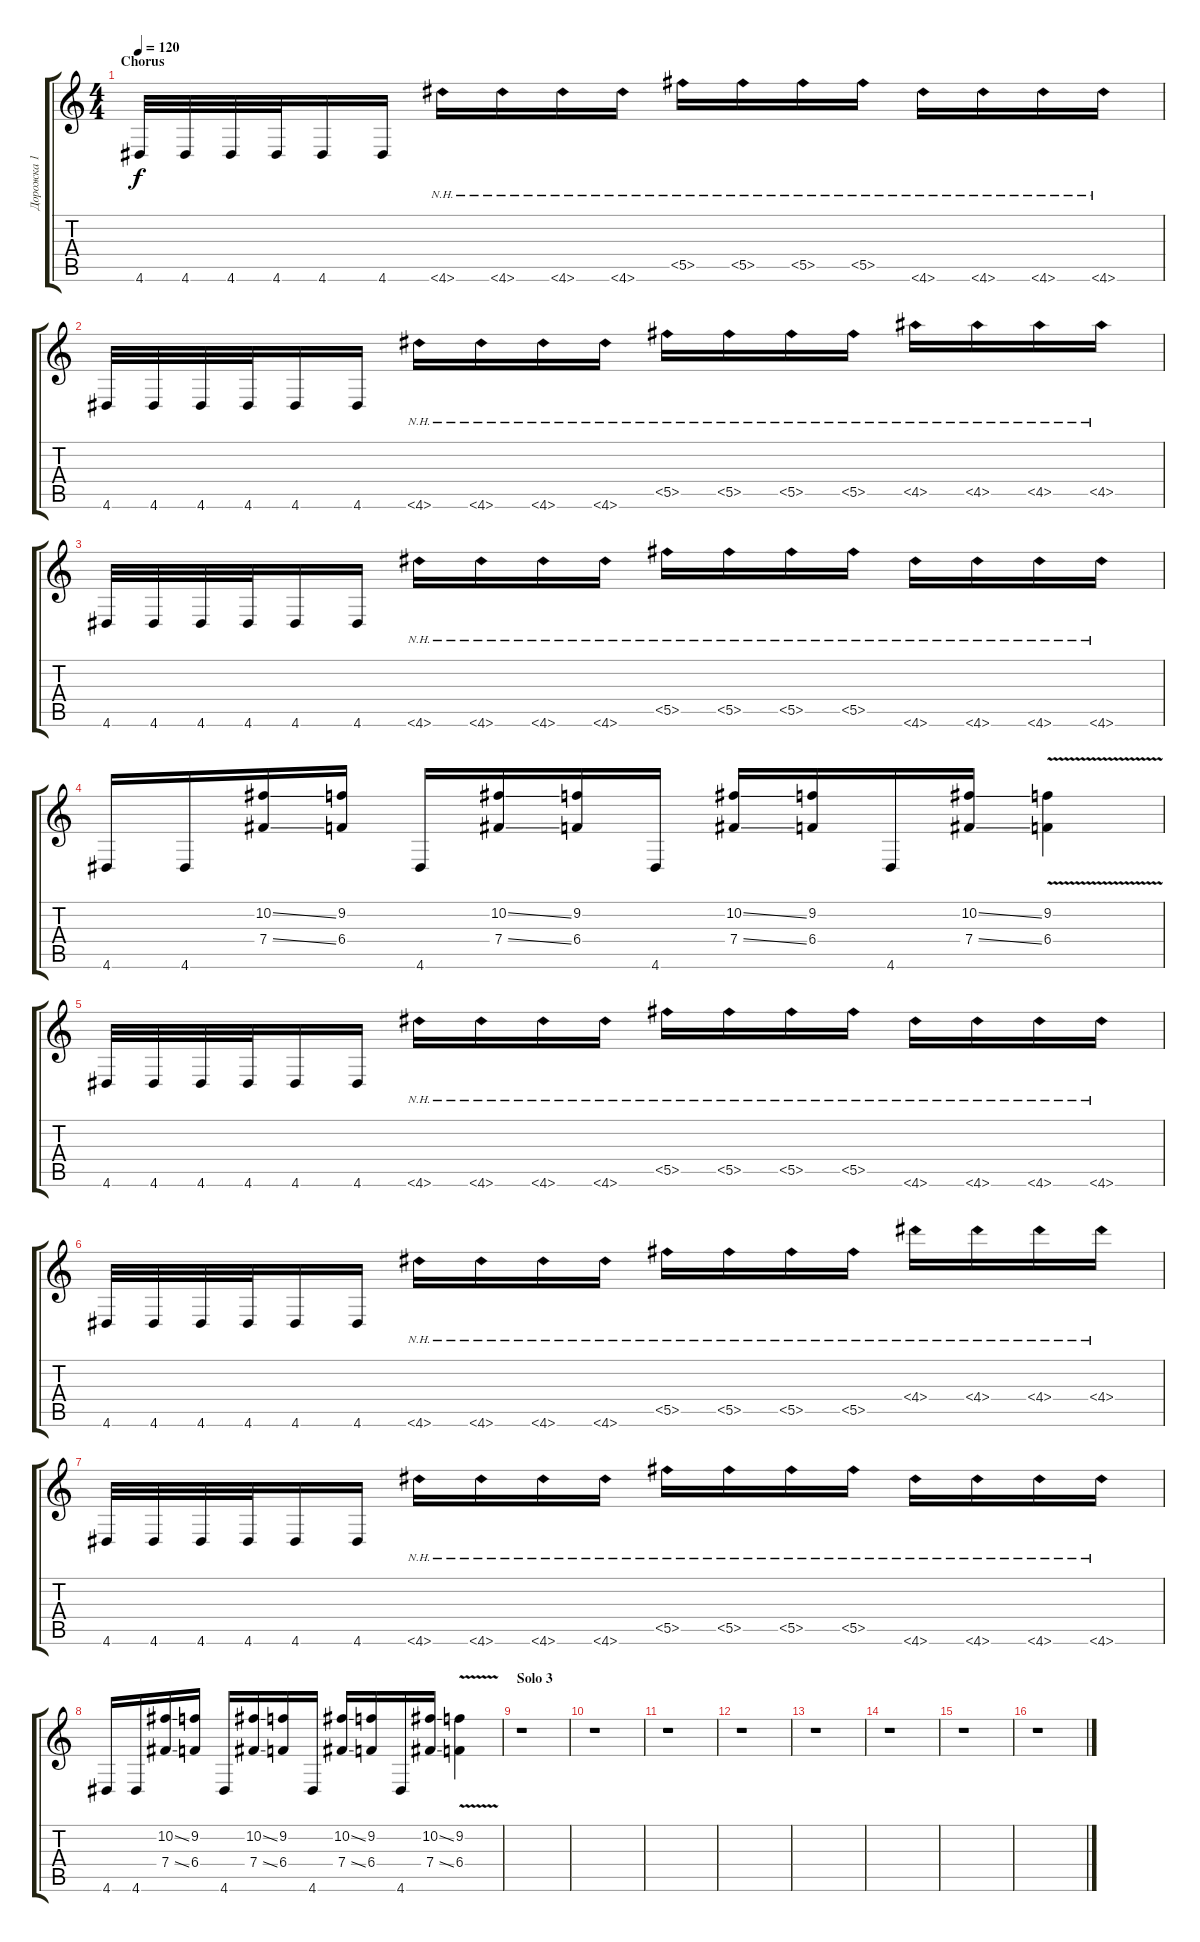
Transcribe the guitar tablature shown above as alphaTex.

\track ("Дорожка 1" "Дорожка 1") {instrument distortionguitar}
\staff {score tabs}
\tuning (Db4 Ab3 E3 B2 Gb2 B1) {hide}
\ts (4 4)
\section ("" "Chorus")
\tempo 120
\clef g2
\ks c
4.6.32{dy f} 4.6.32 4.6.32 4.6.32 4.6.16 4.6.16 4.6{nh}.16 4.6{nh}.16 4.6{nh}.16 4.6{nh}.16 5.5{nh}.16 5.5{nh}.16 5.5{nh}.16 5.5{nh}.16 4.6{nh}.16 4.6{nh}.16 4.6{nh}.16 4.6{nh}.16 |
4.6.32 4.6.32 4.6.32 4.6.32 4.6.16 4.6.16 4.6{nh}.16 4.6{nh}.16 4.6{nh}.16 4.6{nh}.16 5.5{nh}.16 5.5{nh}.16 5.5{nh}.16 5.5{nh}.16 4.5{nh}.16 4.5{nh}.16 4.5{nh}.16 4.5{nh}.16 |
4.6.32 4.6.32 4.6.32 4.6.32 4.6.16 4.6.16 4.6{nh}.16 4.6{nh}.16 4.6{nh}.16 4.6{nh}.16 5.5{nh}.16 5.5{nh}.16 5.5{nh}.16 5.5{nh}.16 4.6{nh}.16 4.6{nh}.16 4.6{nh}.16 4.6{nh}.16 |
4.6.16 4.6.16 (10.2{ss} 7.4{ss}).16 (9.2 6.4).16 4.6.16 (10.2{ss} 7.4{ss}).16 (9.2 6.4).16 4.6.16 (10.2{ss} 7.4{ss}).16 (9.2 6.4).16 4.6.16 (10.2{ss} 7.4{ss}).16 (9.2 6.4{v}).4 |
4.6.32 4.6.32 4.6.32 4.6.32 4.6.16 4.6.16 4.6{nh}.16 4.6{nh}.16 4.6{nh}.16 4.6{nh}.16 5.5{nh}.16 5.5{nh}.16 5.5{nh}.16 5.5{nh}.16 4.6{nh}.16 4.6{nh}.16 4.6{nh}.16 4.6{nh}.16 |
4.6.32 4.6.32 4.6.32 4.6.32 4.6.16 4.6.16 4.6{nh}.16 4.6{nh}.16 4.6{nh}.16 4.6{nh}.16 5.5{nh}.16 5.5{nh}.16 5.5{nh}.16 5.5{nh}.16 4.4{nh}.16 4.4{nh}.16 4.4{nh}.16 4.4{nh}.16 |
4.6.32 4.6.32 4.6.32 4.6.32 4.6.16 4.6.16 4.6{nh}.16 4.6{nh}.16 4.6{nh}.16 4.6{nh}.16 5.5{nh}.16 5.5{nh}.16 5.5{nh}.16 5.5{nh}.16 4.6{nh}.16 4.6{nh}.16 4.6{nh}.16 4.6{nh}.16 |
4.6.16 4.6.16 (10.2{ss} 7.4{ss}).16 (9.2 6.4).16 4.6.16 (10.2{ss} 7.4{ss}).16 (9.2 6.4).16 4.6.16 (10.2{ss} 7.4{ss}).16 (9.2 6.4).16 4.6.16 (10.2{ss} 7.4{ss}).16 (9.2 6.4{v}).4 |
\section ("" "Solo 3")
r.1 |
r.1 |
r.1 |
r.1 |
r.1 |
r.1 |
r.1 |
r.1
